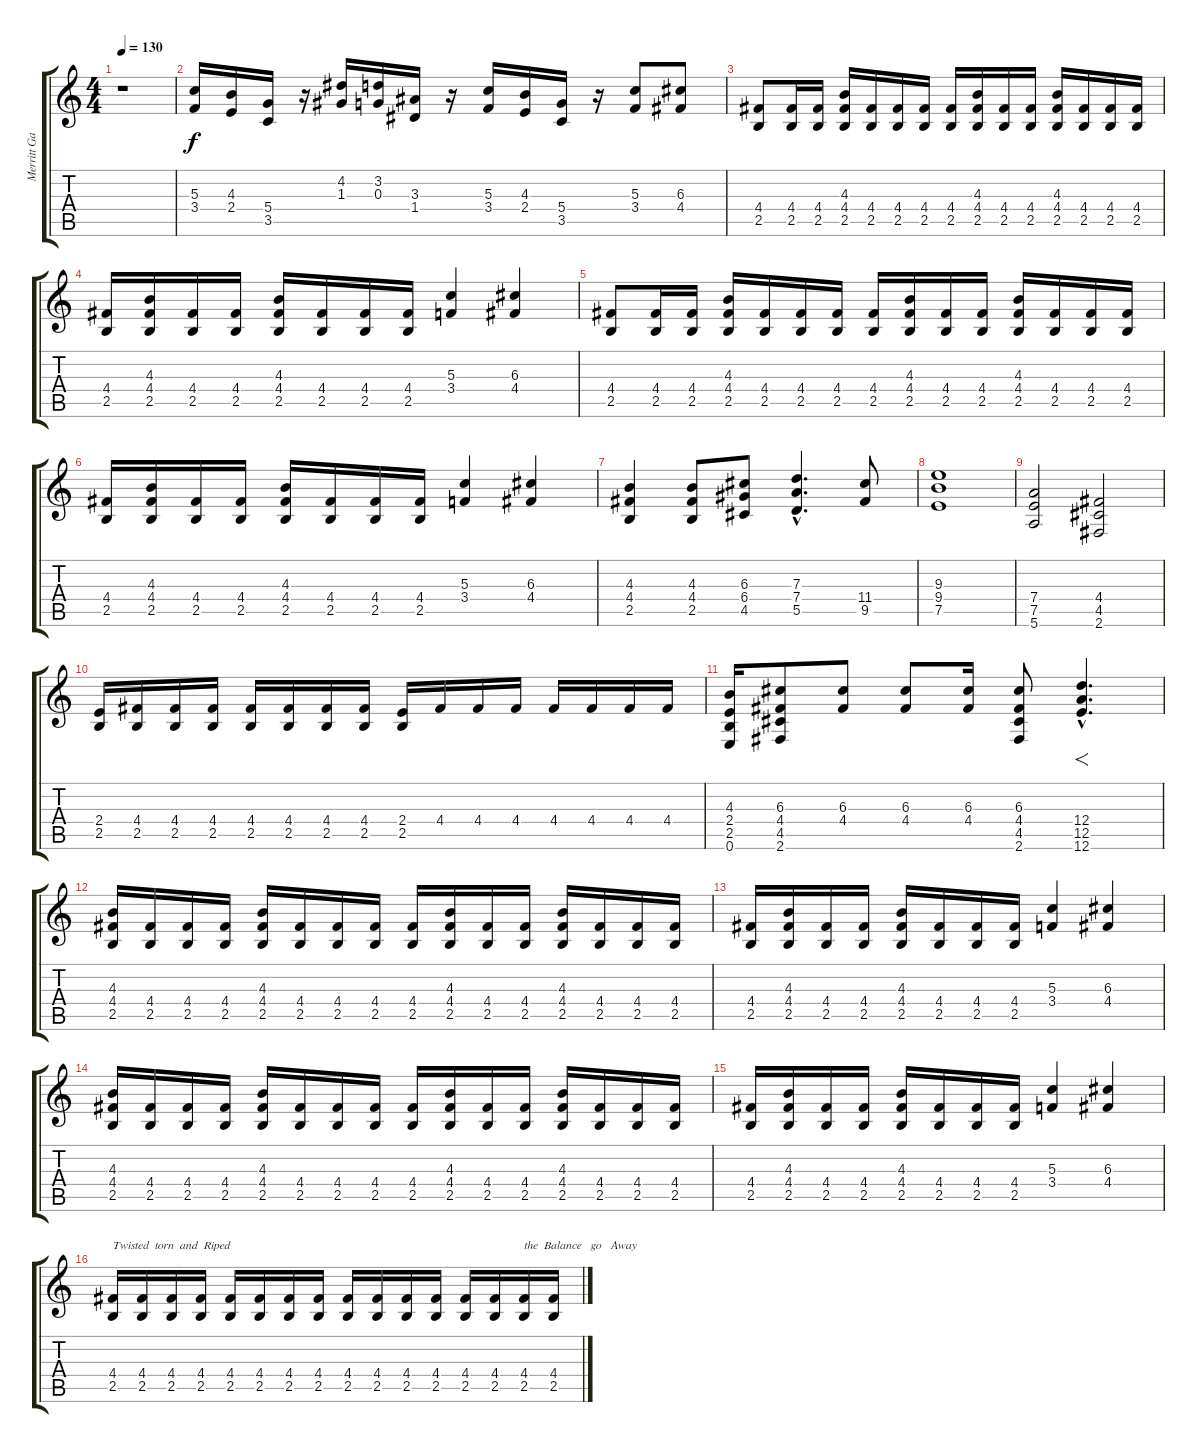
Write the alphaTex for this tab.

\track ("Merritt Gant-Guitar :Blitz - text" "Merritt Ga") {instrument distortionguitar}
\staff {score tabs}
\tuning (E4 B3 G3 D3 A2 E2) {hide}
\ts (4 4)
\tempo 130
\clef g2
\ks c
r.1{dy f instrument distortionguitar} |
(5.3 3.4).16 (4.3 2.4).16 (5.4 3.5).16 r.16 (4.2 1.3).16 (3.2 0.3).16 (3.3 1.4).16 r.16 (5.3 3.4).16 (4.3 2.4).16 (5.4 3.5).16 r.16 (5.3 3.4).8 (6.3 4.4).8 |
(4.4 2.5).8 (4.4 2.5).16 (4.4 2.5).16 (4.3 4.4 2.5).16 (4.4 2.5).16 (4.4 2.5).16 (4.4 2.5).16 (4.4 2.5).16 (4.3 4.4 2.5).16 (4.4 2.5).16 (4.4 2.5).16 (4.3 4.4 2.5).16 (4.4 2.5).16 (4.4 2.5).16 (4.4 2.5).16 |
(4.4 2.5).16 (4.3 4.4 2.5).16 (4.4 2.5).16 (4.4 2.5).16 (4.3 4.4 2.5).16 (4.4 2.5).16 (4.4 2.5).16 (4.4 2.5).16 (5.3 3.4).4 (6.3 4.4).4 |
(4.4 2.5).8 (4.4 2.5).16 (4.4 2.5).16 (4.3 4.4 2.5).16 (4.4 2.5).16 (4.4 2.5).16 (4.4 2.5).16 (4.4 2.5).16 (4.3 4.4 2.5).16 (4.4 2.5).16 (4.4 2.5).16 (4.3 4.4 2.5).16 (4.4 2.5).16 (4.4 2.5).16 (4.4 2.5).16 |
(4.4 2.5).16 (4.3 4.4 2.5).16 (4.4 2.5).16 (4.4 2.5).16 (4.3 4.4 2.5).16 (4.4 2.5).16 (4.4 2.5).16 (4.4 2.5).16 (5.3 3.4).4 (6.3 4.4).4 |
(4.3 4.4 2.5).4 (4.3 4.4 2.5).8 (6.3 6.4 4.5).8 (7.3{hac} 7.4{hac} 5.5{hac}).4{d} (11.4 9.5).8 |
(9.3 9.4 7.5).1 |
(7.4 7.5 5.6).2 (4.4 4.5 2.6).2 |
(2.4 2.5).16 (4.4 2.5).16 (4.4 2.5).16 (4.4 2.5).16 (4.4 2.5).16 (4.4 2.5).16 (4.4 2.5).16 (4.4 2.5).16 (2.4 2.5).16 4.4.16 4.4.16 4.4.16 4.4.16 4.4.16 4.4.16 4.4.16 |
(4.3 2.4 2.5 0.6).16 (6.3 4.4 4.5 2.6).8 (6.3 4.4).8 (6.3 4.4).8 (6.3 4.4).16 (6.3 4.4 4.5 2.6).8 (12.4{hac} 12.5{hac} 12.6{hac}).4{f d} |
(4.3 4.4 2.5).16 (4.4 2.5).16 (4.4 2.5).16 (4.4 2.5).16 (4.3 4.4 2.5).16 (4.4 2.5).16 (4.4 2.5).16 (4.4 2.5).16 (4.4 2.5).16 (4.3 4.4 2.5).16 (4.4 2.5).16 (4.4 2.5).16 (4.3 4.4 2.5).16 (4.4 2.5).16 (4.4 2.5).16 (4.4 2.5).16 |
(4.4 2.5).16 (4.3 4.4 2.5).16 (4.4 2.5).16 (4.4 2.5).16 (4.3 4.4 2.5).16 (4.4 2.5).16 (4.4 2.5).16 (4.4 2.5).16 (5.3 3.4).4 (6.3 4.4).4 |
(4.3 4.4 2.5).16 (4.4 2.5).16 (4.4 2.5).16 (4.4 2.5).16 (4.3 4.4 2.5).16 (4.4 2.5).16 (4.4 2.5).16 (4.4 2.5).16 (4.4 2.5).16 (4.3 4.4 2.5).16 (4.4 2.5).16 (4.4 2.5).16 (4.3 4.4 2.5).16 (4.4 2.5).16 (4.4 2.5).16 (4.4 2.5).16 |
(4.4 2.5).16 (4.3 4.4 2.5).16 (4.4 2.5).16 (4.4 2.5).16 (4.3 4.4 2.5).16 (4.4 2.5).16 (4.4 2.5).16 (4.4 2.5).16 (5.3 3.4).4 (6.3 4.4).4 |
(4.4 2.5).16{txt "Twisted  torn  and  Riped"} (4.4 2.5).16 (4.4 2.5).16 (4.4 2.5).16 (4.4 2.5).16 (4.4 2.5).16 (4.4 2.5).16 (4.4 2.5).16 (4.4 2.5).16 (4.4 2.5).16 (4.4 2.5).16 (4.4 2.5).16 (4.4 2.5).16 (4.4 2.5).16 (4.4 2.5).16{txt "the  Balance   go   Away"} (4.4 2.5).16
